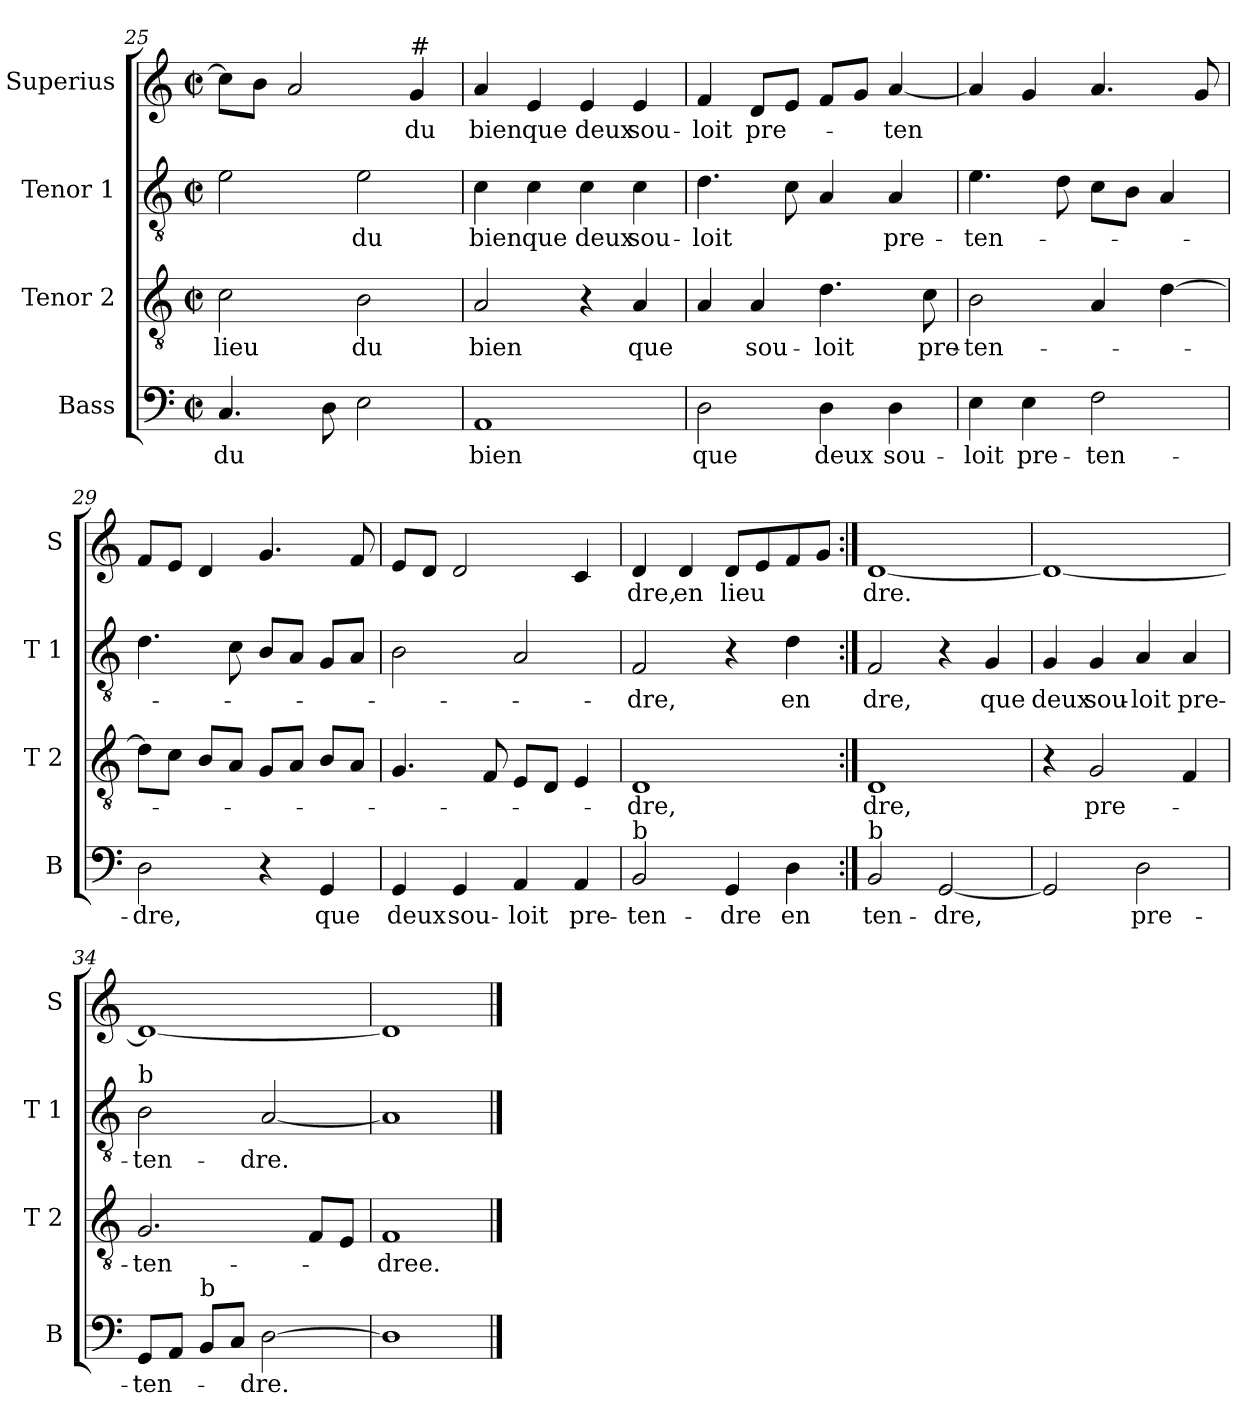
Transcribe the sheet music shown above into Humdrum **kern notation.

**kern	**text	**kern	**text	**kern	**text	**kern	**text
*part4	*part4	*part3	*part3	*part2	*part2	*part1	*part1
*staff4	*staff4	*staff3	*staff3	*staff2	*staff2	*staff1	*staff1
*I"Bass	*	*I"Tenor 2	*	*I"Tenor 1	*	*I"Superius	*
*I'B	*	*I'T 2	*	*I'T 1	*	*I'S	*
*clefF4	*	*clefGv2	*	*clefGv2	*	*clefG2	*
*k[]	*	*k[]	*	*k[]	*	*k[]	*
*C:	*	*C:	*	*C:	*	*C:	*
*M2/2	*	*M2/2	*	*M2/2	*	*M2/2	*
*met(c|)	*	*met(c|)	*	*met(c|)	*	*met(c|)	*
=25	=25	=25	=25	=25	=25	=25	=25
4.C/	du	2c\	lieu	2e\	.	8cc\L]	.
.	.	.	.	.	.	8b\J	.
.	.	.	.	.	.	2a/	.
8D\	.	.	.	.	.	.	.
2E\	.	2B\	du	2e\	du	.	.
!	!	!	!	!	!	!LO:TX:a:t=#	!
.	.	.	.	.	.	4g/	du
!!LO:LB:g=z
=26	=26	=26	=26	=26	=26	=26	=26
1AA	bien	2A/	bien	4c\	bien	4a/	bien
.	.	.	.	4c\	que	4e/	que
.	.	4r	.	4c\	deux	4e/	deux
.	.	4A/	que	4c\	sou-	4e/	sou-
=27	=27	=27	=27	=27	=27	=27	=27
2D\	que	4A/	.	4.d\	-loit	4f/	-loit
.	.	4A/	sou-	.	.	8d/L	pre-
.	.	.	.	8c\	.	8e/J	.
4D\	deux	4.d\	-loit	4A/	.	8f/L	.
.	.	.	.	.	.	8g/J	.
4D\	sou-	.	.	4A/	pre-	[4a/	-ten
.	.	8c\	pre-	.	.	.	.
=28	=28	=28	=28	=28	=28	=28	=28
4E\	-loit	2B\	-ten-	4.e\	-ten-	4a/]	.
4E\	pre-	.	.	.	.	4g/	.
.	.	.	.	8d\	.	.	.
2F\	-ten-	4A/	.	8c\L	.	4.a/	.
.	.	.	.	8B\J	.	.	.
.	.	[4d\	.	4A/	.	.	.
.	.	.	.	.	.	8g/	.
=29	=29	=29	=29	=29	=29	=29	=29
2D\	-dre,	8d\L]	.	4.d\	.	8f/L	.
.	.	8c\J	.	.	.	8e/J	.
.	.	8B/L	.	.	.	4d/	.
.	.	8A/J	.	8c\	.	.	.
4r	.	8G/L	.	8B/L	.	4.g/	.
.	.	8A/J	.	8A/J	.	.	.
4GG/	que	8B/L	.	8G/L	.	.	.
.	.	8A/J	.	8A/J	.	8f/	.
=30	=30	=30	=30	=30	=30	=30	=30
4GG/	deux	4.G/	.	2B\	.	8e/L	.
.	.	.	.	.	.	8d/J	.
4GG/	sou-	.	.	.	.	2d/	.
.	.	8F/	.	.	.	.	.
4AA/	-loit	8E/L	.	2A/	.	.	.
.	.	8D/J	.	.	.	.	.
4AA/	pre-	4E/	.	.	.	4c/	.
!!LO:LB:g=z
=31	=31	=31	=31	=31	=31	=31	=31
!LO:TX:a:t=b	!	!	!	!	!	!	!
2BB/	-ten-	1D	-dre,	2F/	-dre,	4d/	dre,
.	.	.	.	.	.	4d/	en
4GG/	-dre	.	.	4r	.	8d/L	lieu
.	.	.	.	.	.	8e/	.
4D\	en	.	.	4d\	en	8f/	.
.	.	.	.	.	.	8g/J	.
=32:|!	=32:|!	=32:|!	=32:|!	=32:|!	=32:|!	=32:|!	=32:|!
!LO:TX:a:t=b	!	!	!	!	!	!	!
2BB/	ten-	1D	dre,	2F/	dre,	[1d	dre.
[2GG/	-dre,	.	.	4r	.	.	.
.	.	.	.	4G/	que	.	.
=33	=33	=33	=33	=33	=33	=33	=33
2GG/]	.	4r	.	4G/	deux	1d_	.
.	.	2G/	pre-	4G/	sou-	.	.
2D\	pre-	.	.	4A/	-loit	.	.
.	.	4F/	.	4A/	pre-	.	.
=34	=34	=34	=34	=34	=34	=34	=34
!	!	!	!	!LO:TX:a:t=b	!	!	!
8GG/L	-ten-	2.G/	-ten-	2B\	-ten-	1d_	.
8AA/J	.	.	.	.	.	.	.
!LO:TX:a:t=b	!	!	!	!	!	!	!
8BB/L	.	.	.	.	.	.	.
8C/J	.	.	.	.	.	.	.
[2D\	-dre.	.	.	[2A/	-dre.	.	.
.	.	8F/L	.	.	.	.	.
.	.	8E/J	.	.	.	.	.
=35	=35	=35	=35	=35	=35	=35	=35
1D]	.	1F	-dree.	1A]	.	1d]	.
==	==	==	==	==	==	==	==
*-	*-	*-	*-	*-	*-	*-	*-
